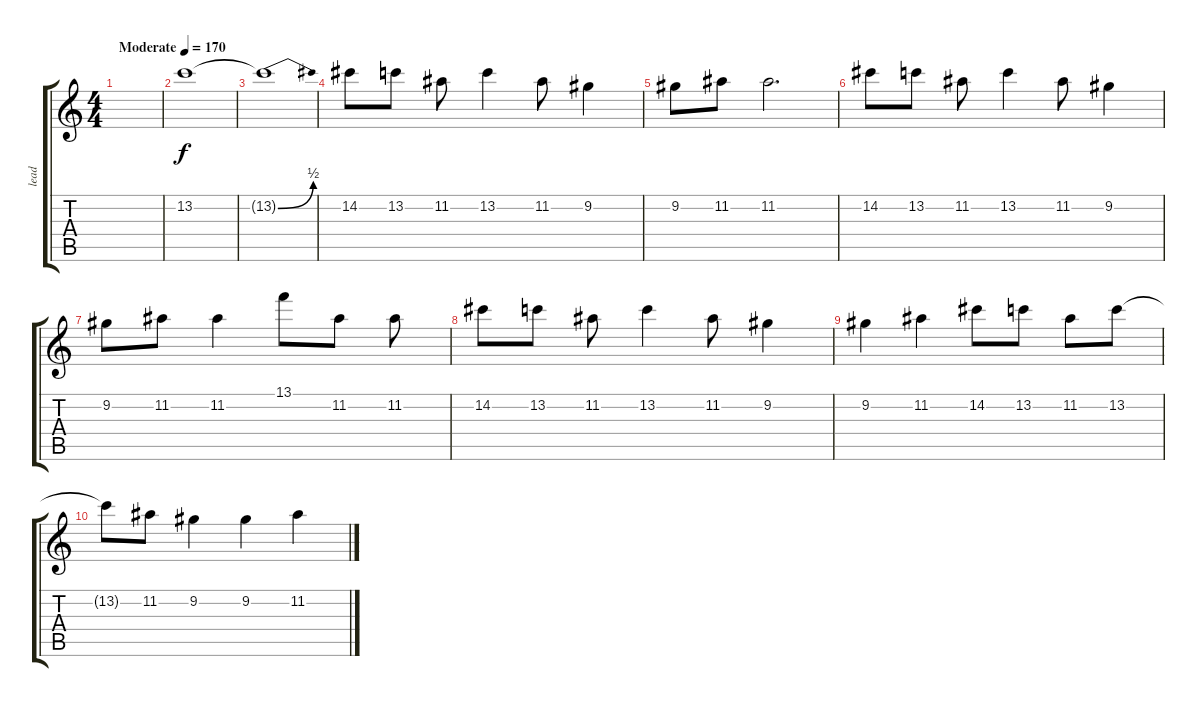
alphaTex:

\track ("lead" "lead") {instrument overdrivenguitar}
\staff {score tabs}
\tuning (E4 B3 G3 D3 A2 D2) {hide}
\ts (4 4)
\tempo (170 "Moderate")
\clef g2
\ks c
|
13.2.1 |
13.2{be (bend 0 0 60 2) t}.1 |
14.2.8 13.2.8 11.2.8 13.2.4 11.2.8 9.2.4 |
9.2.8 11.2.8 11.2.2{d} |
14.2.8 13.2.8 11.2.8 13.2.4 11.2.8 9.2.4 |
9.2.8 11.2.8 11.2.4 13.1.8 11.2.8 11.2.8 |
14.2.8 13.2.8 11.2.8 13.2.4 11.2.8 9.2.4 |
9.2.4 11.2.4 14.2.8 13.2.8 11.2.8 13.2.8 |
13.2{t}.8 11.2.8 9.2.4 9.2.4 11.2.4
